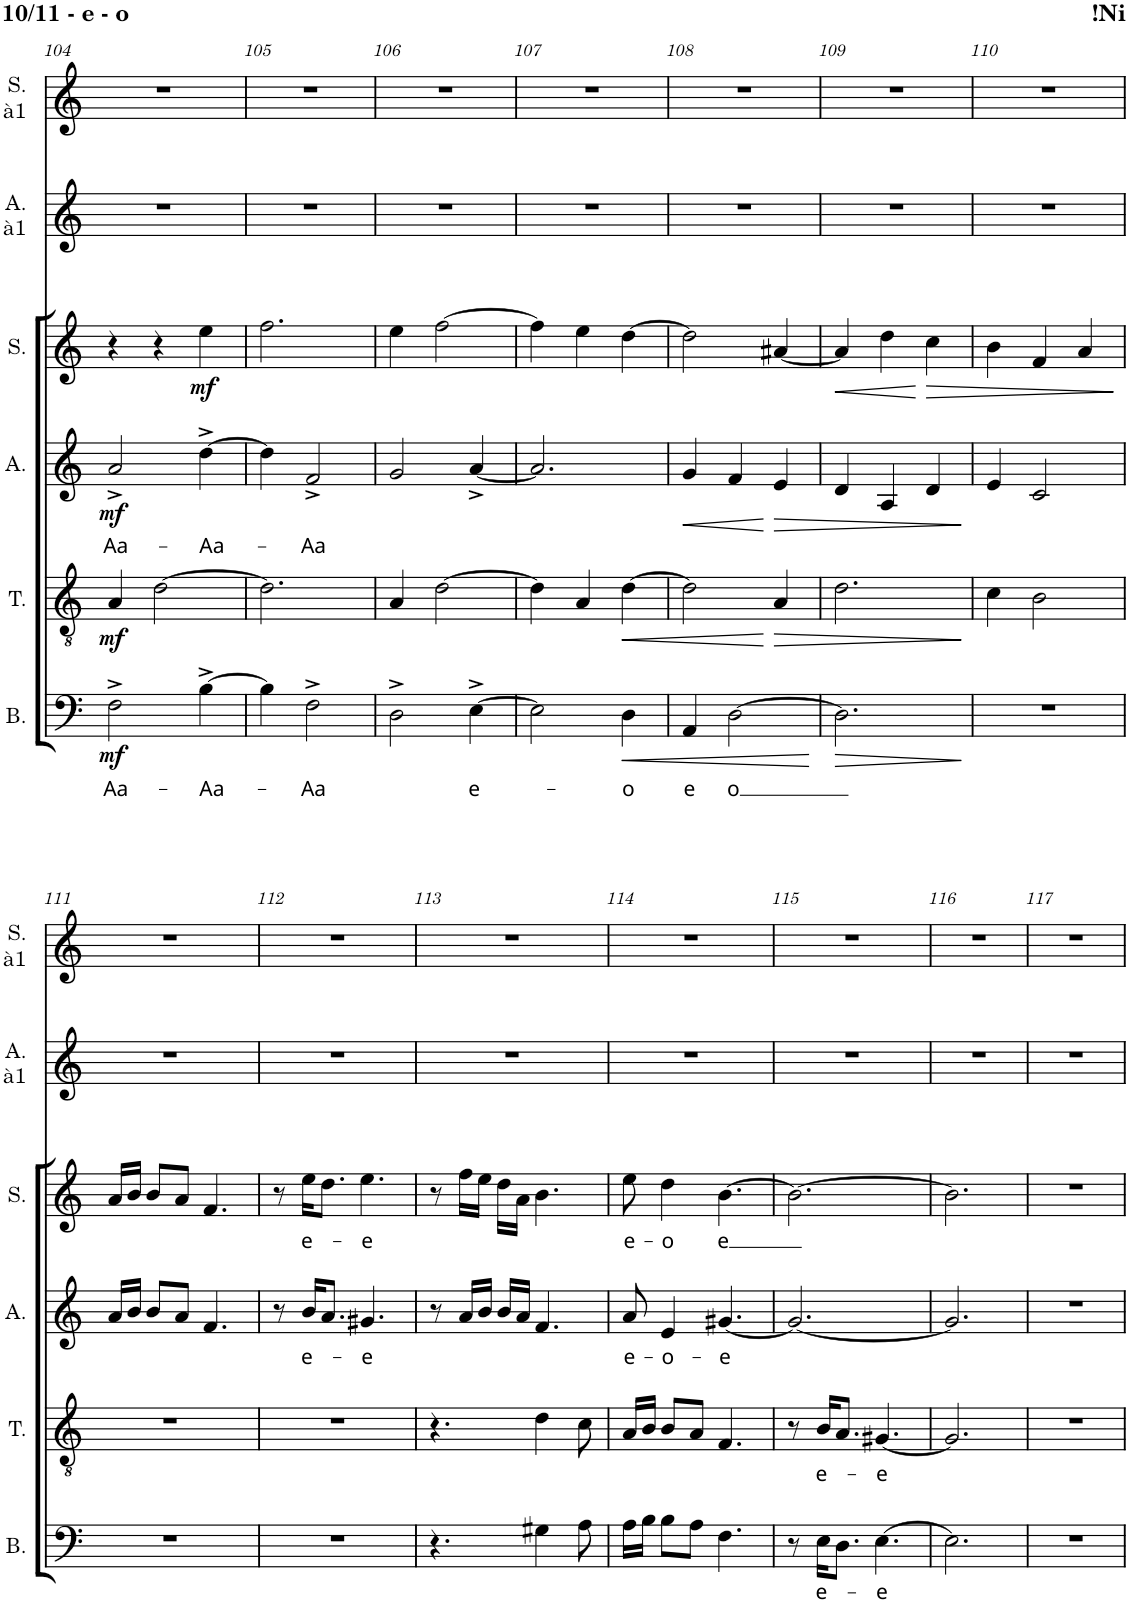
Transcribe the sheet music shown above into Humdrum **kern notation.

**kern	**text	**dynam	**kern	**text	**dynam	**kern	**text	**dynam	**kern	**text	**dynam	**kern	**kern
*part6	*part6	*part6	*part5	*part5	*part5	*part4	*part4	*part4	*part3	*part3	*part3	*part2	*part1
*staff6	*staff6	*staff6	*staff5	*staff5	*staff5	*staff4	*staff4	*staff4	*staff3	*staff3	*staff3	*staff2	*staff1
*I"Bass	*	*	*I"Tenor	*	*	*I"Alto	*	*	*I"Soprano	*	*	*I"Alto S	*I"Soprano S
*I'B.	*	*	*I'T.	*	*	*I'A.	*	*	*I'S.	*	*	*I'A. à1	*I'S. à1
!!LO:PB:g=z
*clefF4	*	*	*clefGv2	*	*	*clefG2	*	*	*clefG2	*	*	*clefG2	*clefG2
*k[]	*	*	*k[]	*	*	*k[]	*	*	*k[]	*	*	*k[]	*k[]
*M3/4	*	*	*M3/4	*	*	*M3/4	*	*	*M3/4	*	*	*M3/4	*M3/4
=104	=104	=104	=104	=104	=104	=104	=104	=104	=104	=104	=104	=104	=104
!	!LO:LY:b	!LO:DY:b	!	!	!LO:DY:b	!	!LO:LY:b	!LO:DY:b	!	!	!	!	!
2F^\	Aa-	mf	4A/	.	mf	2a^/	Aa-	mf	4r	.	.	2.r	2.r
.	.	.	[2d\	.	.	.	.	.	4r	.	.	.	.
!	!LO:LY:b	!	!	!	!	!	!LO:LY:b	!	!	!	!LO:DY:b	!	!
[4B^\	-Aa-	.	.	.	.	[4dd^\	-Aa-	.	4ee\	.	mf	.	.
=105	=105	=105	=105	=105	=105	=105	=105	=105	=105	=105	=105	=105	=105
4B\]	.	.	2.d\]	.	.	4dd\]	.	.	2.ff\	.	.	2.r	2.r
!	!LO:LY:b	!	!	!	!	!	!LO:LY:b	!	!	!	!	!	!
2F^\	-Aa	.	.	.	.	2f^/	-Aa	.	.	.	.	.	.
=106	=106	=106	=106	=106	=106	=106	=106	=106	=106	=106	=106	=106	=106
2D^\	.	.	4A/	.	.	2g/	.	.	4ee\	.	.	2.r	2.r
.	.	.	[2d\	.	.	.	.	.	[2ff\	.	.	.	.
!	!LO:LY:b	!	!	!	!	!	!	!	!	!	!	!	!
[4E^\	e-	.	.	.	.	[4a^/	.	.	.	.	.	.	.
=107	=107	=107	=107	=107	=107	=107	=107	=107	=107	=107	=107	=107	=107
2E\]	.	.	4d\]	.	.	2.a/]	.	.	4ff\]	.	.	2.r	2.r
.	.	.	4A/	.	.	.	.	.	4ee\	.	.	.	.
!	!LO:LY:b	!LO:HP:b	!	!	!LO:HP:b	!	!	!	!	!	!	!	!
4D\	-o	<	[4d\	.	<	.	.	.	[4dd\	.	.	.	.
=108	=108	=108	=108	=108	=108	=108	=108	=108	=108	=108	=108	=108	=108
!	!LO:LY:b	!	!	!	!	!	!	!LO:HP:b	!	!	!	!	!
4AA/	e	.	2d\]	.	.	4g/	.	<	2dd\]	.	.	2.r	2.r
!	!LO:LY:b	!	!	!	!	!	!	!	!	!	!	!	!
[2D\	-o	.	.	.	.	4f/	.	.	.	.	.	.	.
!	!	!	!	!	!LO:HP:n=1:b	!	!	!LO:HP:n=1:b	!	!	!	!	!
.	.	.	4A/	.	[ >	4e/	.	[ >	[4a#X/	.	.	.	.
.	.	[	.	.	.	.	.	.	.	.	.	.	.
=109	=109	=109	=109	=109	=109	=109	=109	=109	=109	=109	=109	=109	=109
!	!	!LO:HP:b	!	!	!	!	!	!	!	!	!LO:HP:b	!	!
2.D\]	.	>	2.d\	.	.	4d/	.	.	4a#/]	.	<	2.r	2.r
.	.	.	.	.	.	4A/	.	.	4dd\	.	.	.	.
!	!	!	!	!	!	!	!	!	!	!	!LO:HP:n=1:b	!	!
.	.	.	.	.	.	4d/	.	.	4cc\	.	[ >	.	.
.	.	]	.	.	]	.	.	]	.	.	.	.	.
=110	=110	=110	=110	=110	=110	=110	=110	=110	=110	=110	=110	=110	=110
2.r	.	.	4c\	.	.	4e/	.	.	4b\	.	.	2.r	2.r
.	.	.	2B\	.	.	2c/	.	.	4f/	.	.	.	.
.	.	.	.	.	.	.	.	.	4a/	.	.	.	.
.	.	.	.	.	.	.	.	.	.	.	]	.	.
!!LO:LB:g=z
=111	=111	=111	=111	=111	=111	=111	=111	=111	=111	=111	=111	=111	=111
2.r	.	.	2.r	.	.	16a/LL	.	.	16a/LL	.	.	2.r	2.r
.	.	.	.	.	.	16b/JJ	.	.	16b/JJ	.	.	.	.
.	.	.	.	.	.	8b/L	.	.	8b/L	.	.	.	.
.	.	.	.	.	.	8a/J	.	.	8a/J	.	.	.	.
.	.	.	.	.	.	4.f/	.	.	4.f/	.	.	.	.
=112	=112	=112	=112	=112	=112	=112	=112	=112	=112	=112	=112	=112	=112
2.r	.	.	2.r	.	.	8r	.	.	8r	.	.	2.r	2.r
!	!	!	!	!	!	!	!LO:LY:b	!	!	!LO:LY:b	!	!	!
.	.	.	.	.	.	16b/KL	e-	.	16ee\KL	e-	.	.	.
.	.	.	.	.	.	8.a/J	.	.	8.dd\J	.	.	.	.
!	!	!	!	!	!	!	!LO:LY:b	!	!	!LO:LY:b	!	!	!
.	.	.	.	.	.	4.g#X/	e	.	4.ee\	e	.	.	.
=113	=113	=113	=113	=113	=113	=113	=113	=113	=113	=113	=113	=113	=113
4.r	.	.	4.r	.	.	8r	.	.	8r	.	.	2.r	2.r
.	.	.	.	.	.	16a/LL	.	.	16ff\LL	.	.	.	.
.	.	.	.	.	.	16b/JJ	.	.	16ee\JJ	.	.	.	.
.	.	.	.	.	.	16b/LL	.	.	16dd\LL	.	.	.	.
.	.	.	.	.	.	16a/JJ	.	.	16a\JJ	.	.	.	.
4G#X\	.	.	4d\	.	.	4.f/	.	.	4.b\	.	.	.	.
8A\	.	.	8c\	.	.	.	.	.	.	.	.	.	.
=114	=114	=114	=114	=114	=114	=114	=114	=114	=114	=114	=114	=114	=114
!	!	!	!	!	!	!	!LO:LY:b	!	!	!LO:LY:b	!	!	!
16A\LL	.	.	16A/LL	.	.	8a/	e-	.	8ee\	e-	.	2.r	2.r
16B\JJ	.	.	16B/JJ	.	.	.	.	.	.	.	.	.	.
!	!	!	!	!	!	!	!LO:LY:b	!	!	!LO:LY:b	!	!	!
8B\L	.	.	8B/L	.	.	4e/	-o-	.	4dd\	-o	.	.	.
8A\J	.	.	8A/J	.	.	.	.	.	.	.	.	.	.
!	!	!	!	!	!	!	!LO:LY:b	!	!	!LO:LY:b	!	!	!
4.F\	.	.	4.F/	.	.	[4.g#X/	-e	.	[4.b\	e	.	.	.
=115	=115	=115	=115	=115	=115	=115	=115	=115	=115	=115	=115	=115	=115
8r	.	.	8r	.	.	2.g#/_	.	.	2.b\_	.	.	2.r	2.r
!	!LO:LY:b	!	!	!LO:LY:b	!	!	!	!	!	!	!	!	!
16E\KL	e-	.	16B/KL	e-	.	.	.	.	.	.	.	.	.
8.D\J	.	.	8.A/J	.	.	.	.	.	.	.	.	.	.
!	!LO:LY:b	!	!	!LO:LY:b	!	!	!	!	!	!	!	!	!
[4.E\	e	.	[4.G#X/	e	.	.	.	.	.	.	.	.	.
=116	=116	=116	=116	=116	=116	=116	=116	=116	=116	=116	=116	=116	=116
2.E\]	.	.	2.G#/]	.	.	2.g#/]	.	.	2.b\]	.	.	2.r	2.r
=117	=117	=117	=117	=117	=117	=117	=117	=117	=117	=117	=117	=117	=117
2.r	.	.	2.r	.	.	2.r	.	.	2.r	.	.	2.r	2.r
=	=	=	=	=	=	=	=	=	=	=	=	=	=
*-	*-	*-	*-	*-	*-	*-	*-	*-	*-	*-	*-	*-	*-
